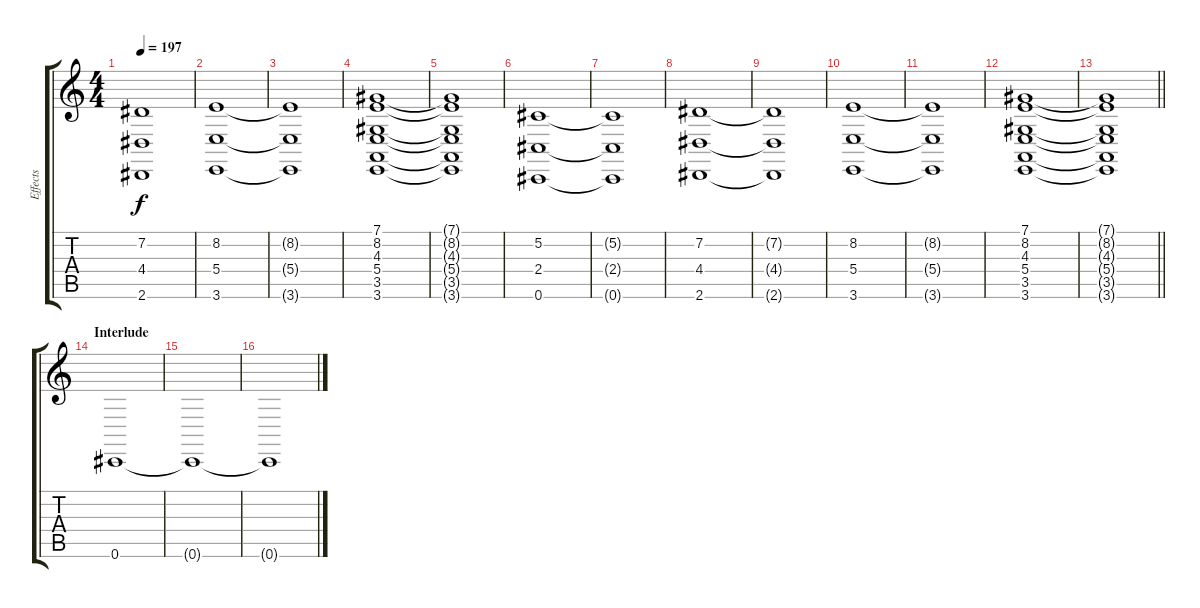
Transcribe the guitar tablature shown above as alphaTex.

\track ("Effects" "Effects") {instrument applause}
\staff {score tabs}
\tuning (Db4 Ab3 E3 B2 Gb2 Db2) {hide}
\ts (4 4)
\tempo 197
\clef g2
\ks c
(7.2{t} 4.4{t} 2.6{t}).1{dy f} |
(8.2 5.4 3.6).1 |
(8.2{t} 5.4{t} 3.6{t}).1 |
(7.1 8.2 4.3 5.4 3.5 3.6).1{volume 10 instrument synthvoice} |
(7.1{t} 8.2{t} 4.3{t} 5.4{t} 3.5{t} 3.6{t}).1 |
(5.2 2.4 0.6).1{volume 10 instrument synthvoice} |
(5.2{t} 2.4{t} 0.6{t}).1 |
(7.2 4.4 2.6).1 |
(7.2{t} 4.4{t} 2.6{t}).1 |
(8.2 5.4 3.6).1 |
(8.2{t} 5.4{t} 3.6{t}).1 |
(7.1 8.2 4.3 5.4 3.5 3.6).1{volume 10 instrument synthvoice} |
\barLineRight lightlight
(7.1{t} 8.2{t} 4.3{t} 5.4{t} 3.5{t} 3.6{t}).1 |
\section ("" "Interlude")
0.6.1{volume 11 instrument applause} |
0.6{t}.1 |
0.6{t}.1
